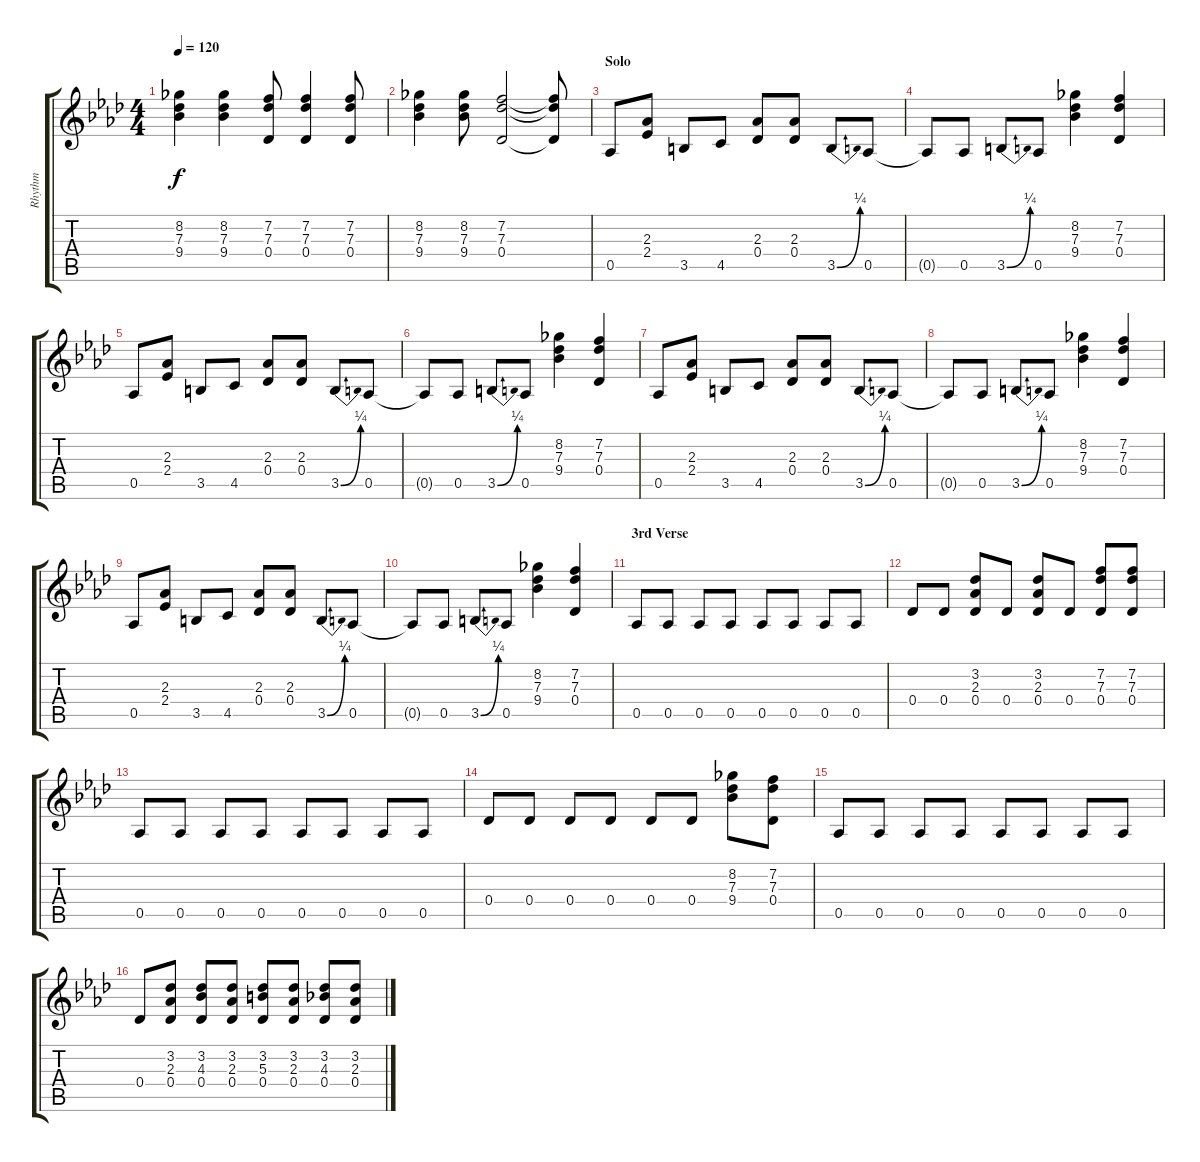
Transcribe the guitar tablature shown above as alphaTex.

\track ("Rhythm" "Rhythm") {instrument electricguitarjazz}
\staff {score tabs}
\tuning (Eb4 Bb3 Gb3 Db3 Ab2 Eb2) {hide}
\ts (4 4)
\tempo 120
\clef g2
\ks ab
(8.2 7.3 9.4).4{dy f} (8.2 7.3 9.4).4 (7.2 7.3 0.4).8 (7.2 7.3 0.4).4 (7.2 7.3 0.4).8 |
(8.2 7.3 9.4).4 (8.2 7.3 9.4).8 (7.2 7.3 0.4).2 (7.2{t} 7.3{t} 0.4{t}).8 |
\section ("" "Solo")
0.5.8 (2.3 2.4).8 3.5.8 4.5.8 (2.3 0.4).8 (2.3 0.4).8 3.5{be (bend 0 0 60 1)}.8 0.5.8 |
0.5{t}.8 0.5.8 3.5{be (bend 0 0 60 1)}.8 0.5.8 (8.2 7.3 9.4).4 (7.2 7.3 0.4).4 |
0.5.8 (2.3 2.4).8 3.5.8 4.5.8 (2.3 0.4).8 (2.3 0.4).8 3.5{be (bend 0 0 60 1)}.8 0.5.8 |
0.5{t}.8 0.5.8 3.5{be (bend 0 0 60 1)}.8 0.5.8 (8.2 7.3 9.4).4 (7.2 7.3 0.4).4 |
0.5.8 (2.3 2.4).8 3.5.8 4.5.8 (2.3 0.4).8 (2.3 0.4).8 3.5{be (bend 0 0 60 1)}.8 0.5.8 |
0.5{t}.8 0.5.8 3.5{be (bend 0 0 60 1)}.8 0.5.8 (8.2 7.3 9.4).4 (7.2 7.3 0.4).4 |
0.5.8 (2.3 2.4).8 3.5.8 4.5.8 (2.3 0.4).8 (2.3 0.4).8 3.5{be (bend 0 0 60 1)}.8 0.5.8 |
0.5{t}.8 0.5.8 3.5{be (bend 0 0 60 1)}.8 0.5.8 (8.2 7.3 9.4).4 (7.2 7.3 0.4).4 |
\section ("" "3rd Verse")
0.5.8 0.5.8 0.5.8 0.5.8 0.5.8 0.5.8 0.5.8 0.5.8 |
0.4.8 0.4.8 (3.2 2.3 0.4).8 0.4.8 (3.2 2.3 0.4).8 0.4.8 (7.2 7.3 0.4).8 (7.2 7.3 0.4).8 |
0.5.8 0.5.8 0.5.8 0.5.8 0.5.8 0.5.8 0.5.8 0.5.8 |
0.4.8 0.4.8 0.4.8 0.4.8 0.4.8 0.4.8 (8.2 7.3 9.4).8 (7.2 7.3 0.4).8 |
0.5.8 0.5.8 0.5.8 0.5.8 0.5.8 0.5.8 0.5.8 0.5.8 |
0.4.8 (3.2 2.3 0.4).8 (3.2 4.3 0.4).8 (3.2 2.3 0.4).8 (3.2 5.3 0.4).8 (3.2 2.3 0.4).8 (3.2 4.3 0.4).8 (3.2 2.3 0.4).8
